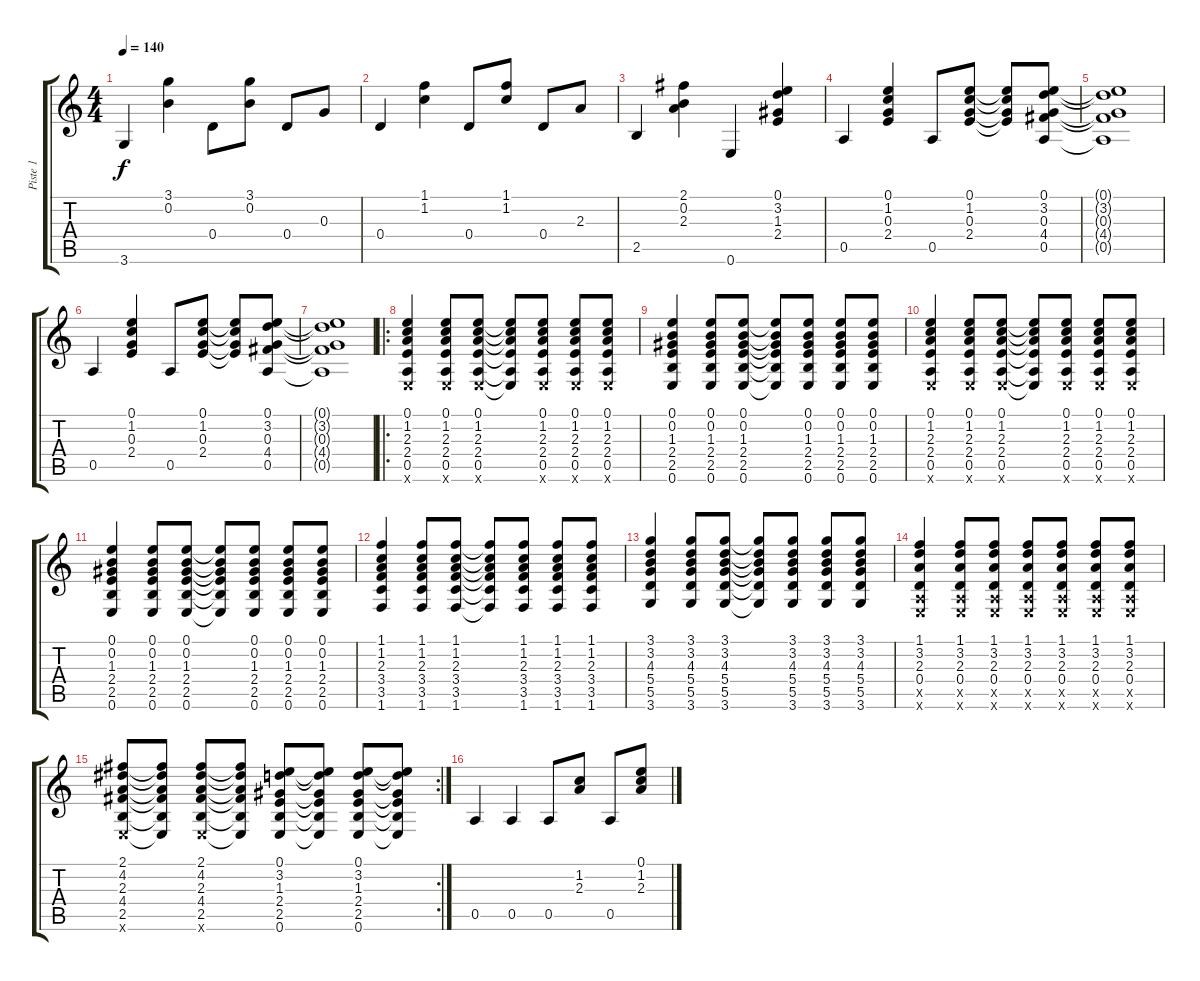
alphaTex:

\track ("Piste 1" "Piste 1") {instrument acousticguitarsteel}
\staff {score tabs}
\tuning (E4 B3 G3 D3 A2 E2) {hide}
\ts (4 4)
\tempo 140
\clef g2
\ks c
3.6.4{dy f} (3.1 0.2).4 0.4.8 (3.1 0.2).8 0.4.8 0.3.8 |
0.4.4 (1.1 1.2).4 0.4.8 (1.1 1.2).8 0.4.8 2.3.8 |
2.5.4 (2.1 0.2 2.3).4 0.6.4 (0.1 3.2 1.3 2.4).4 |
0.5.4 (0.1 1.2 0.3 2.4).4 0.5.8 (0.1 1.2 0.3 2.4).8 (0.1{t} 1.2{t} 0.3{t} 2.4{t}).8 (0.1 3.2 0.3 4.4 0.5).8 |
(0.1{t} 3.2{t} 0.3{t} 4.4{t} 0.5{t}).1 |
0.5.4 (0.1 1.2 0.3 2.4).4 0.5.8 (0.1 1.2 0.3 2.4).8 (0.1{t} 1.2{t} 0.3{t} 2.4{t}).8 (0.1 3.2 0.3 4.4 0.5).8 |
(0.1{t} 3.2{t} 0.3{t} 4.4{t} 0.5{t}).1 |
\ro
(0.1 1.2 2.3 2.4 0.5 0.6{x}).4 (0.1 1.2 2.3 2.4 0.5 0.6{x}).8 (0.1 1.2 2.3 2.4 0.5 0.6{x}).8 (0.1{t} 1.2{t} 2.3{t} 2.4{t} 0.5{t} 0.6{t}).8 (0.1 1.2 2.3 2.4 0.5 0.6{x}).8 (0.1 1.2 2.3 2.4 0.5 0.6{x}).8 (0.1 1.2 2.3 2.4 0.5 0.6{x}).8 |
(0.1 0.2 1.3 2.4 2.5 0.6).4 (0.1 0.2 1.3 2.4 2.5 0.6).8 (0.1 0.2 1.3 2.4 2.5 0.6).8 (0.1{t} 0.2{t} 1.3{t} 2.4{t} 2.5{t} 0.6{t}).8 (0.1 0.2 1.3 2.4 2.5 0.6).8 (0.1 0.2 1.3 2.4 2.5 0.6).8 (0.1 0.2 1.3 2.4 2.5 0.6).8 |
(0.1 1.2 2.3 2.4 0.5 0.6{x}).4 (0.1 1.2 2.3 2.4 0.5 0.6{x}).8 (0.1 1.2 2.3 2.4 0.5 0.6{x}).8 (0.1{t} 1.2{t} 2.3{t} 2.4{t} 0.5{t} 0.6{t}).8 (0.1 1.2 2.3 2.4 0.5 0.6{x}).8 (0.1 1.2 2.3 2.4 0.5 0.6{x}).8 (0.1 1.2 2.3 2.4 0.5 0.6{x}).8 |
(0.1 0.2 1.3 2.4 2.5 0.6).4 (0.1 0.2 1.3 2.4 2.5 0.6).8 (0.1 0.2 1.3 2.4 2.5 0.6).8 (0.1{t} 0.2{t} 1.3{t} 2.4{t} 2.5{t} 0.6{t}).8 (0.1 0.2 1.3 2.4 2.5 0.6).8 (0.1 0.2 1.3 2.4 2.5 0.6).8 (0.1 0.2 1.3 2.4 2.5 0.6).8 |
(1.1 1.2 2.3 3.4 3.5 1.6).4 (1.1 1.2 2.3 3.4 3.5 1.6).8 (1.1 1.2 2.3 3.4 3.5 1.6).8 (1.1{t} 1.2{t} 2.3{t} 3.4{t} 3.5{t} 1.6{t}).8 (1.1 1.2 2.3 3.4 3.5 1.6).8 (1.1 1.2 2.3 3.4 3.5 1.6).8 (1.1 1.2 2.3 3.4 3.5 1.6).8 |
(3.1 3.2 4.3 5.4 5.5 3.6).4 (3.1 3.2 4.3 5.4 5.5 3.6).8 (3.1 3.2 4.3 5.4 5.5 3.6).8 (3.1{t} 3.2{t} 4.3{t} 5.4{t} 5.5{t} 3.6{t}).8 (3.1 3.2 4.3 5.4 5.5 3.6).8 (3.1 3.2 4.3 5.4 5.5 3.6).8 (3.1 3.2 4.3 5.4 5.5 3.6).8 |
(1.1 3.2 2.3 0.4 0.5{x} 0.6{x}).4 (1.1 3.2 2.3 0.4 0.5{x} 0.6{x}).8 (1.1 3.2 2.3 0.4 0.5{x} 0.6{x}).8 (1.1 3.2 2.3 0.4 0.5{x} 0.6{x}).8 (1.1 3.2 2.3 0.4 0.5{x} 0.6{x}).8 (1.1 3.2 2.3 0.4 0.5{x} 0.6{x}).8 (1.1 3.2 2.3 0.4 0.5{x} 0.6{x}).8 |
\rc 2
(2.1 4.2 2.3 4.4 2.5 0.6{x}).8 (2.1{t} 4.2{t} 2.3{t} 4.4{t} 2.5{t} 0.6{t}).8 (2.1 4.2 2.3 4.4 2.5 0.6{x}).8 (2.1{t} 4.2{t} 2.3{t} 4.4{t} 2.5{t} 0.6{t}).8 (0.1 3.2 1.3 2.4 2.5 0.6).8 (0.1{t} 3.2{t} 1.3{t} 2.4{t} 2.5{t} 0.6{t}).8 (0.1 3.2 1.3 2.4 2.5 0.6).8 (0.1{t} 3.2{t} 1.3{t} 2.4{t} 2.5{t} 0.6{t}).8 |
0.5.4 0.5.4 0.5.8 (1.2 2.3).8 0.5.8 (0.1 1.2 2.3).8
